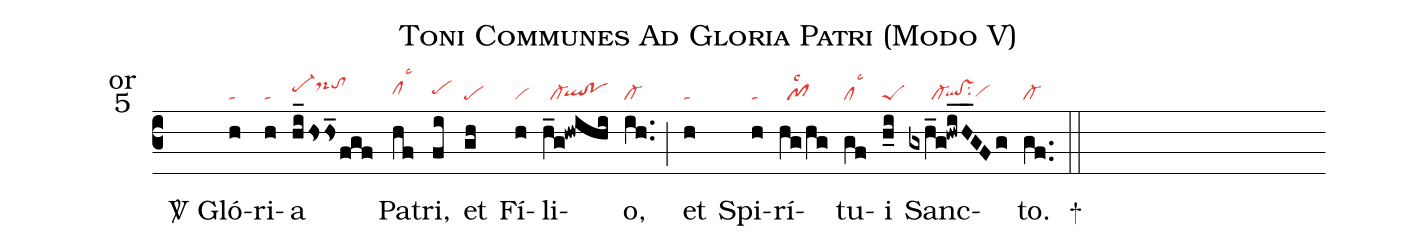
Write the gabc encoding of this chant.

name:Toni Communes Ad Gloria Patri (Modo V);
office-part:or;
mode:5;
nabc-lines:1;
%%
(c3) ~() <sp>V/</sp> Gló(h|ta)ri(h|ta)a(hi_/hshs_/fgf|pe-hids-hjtohj) Pa(hf|clhhlsc3)tri,(fi|pehh) et(gh|pe) Fí(h|vi)li(h_g!hwihi|//cl-`qlhg!pohg)o,(ih..|cl-) (;) et(h|ta) Spi(h|ta)rí(hg/hg|//pf1lsc2)tu(gf|cllsc3)i(h_i|peS) Sanc(gxh_g!hwiH__GFg|//////cl-`qlhg!vshgsu2vihg)to.(gf..|cl-) <sp>+</sp>(::)
